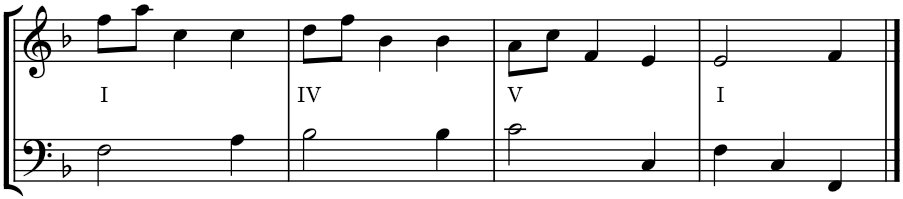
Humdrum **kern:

**kern	**kern	**text
*part1	*part1	*part1
*staff2	*staff1	*staff1
*I"Piano	*	*
*I'Pno.	*	*
!!LO:PB:g=z
*clefF4	*clefG2	*
*k[b-]	*k[b-]	*
*M3/4	*M3/4	*
=14	=14	=14
!	!	!LO:LY:b
2F\	8ff\L	I
.	8aa\J	.
.	4cc\	.
4A\	4cc\	.
=15	=15	=15
!	!	!LO:LY:b
2B-\	8dd\L	IV
.	8ff\J	.
.	4b-\	.
4B-\	4b-\	.
=16	=16	=16
!	!	!LO:LY:b
2c\	8a\L	V
.	8cc\J	.
.	4f/	.
4C/	4e/	.
=17	=17	=17
!	!	!LO:LY:b
4F\	2e/	I
4C/	.	.
4FF/	4f/	.
==	==	==
*-	*-	*-
